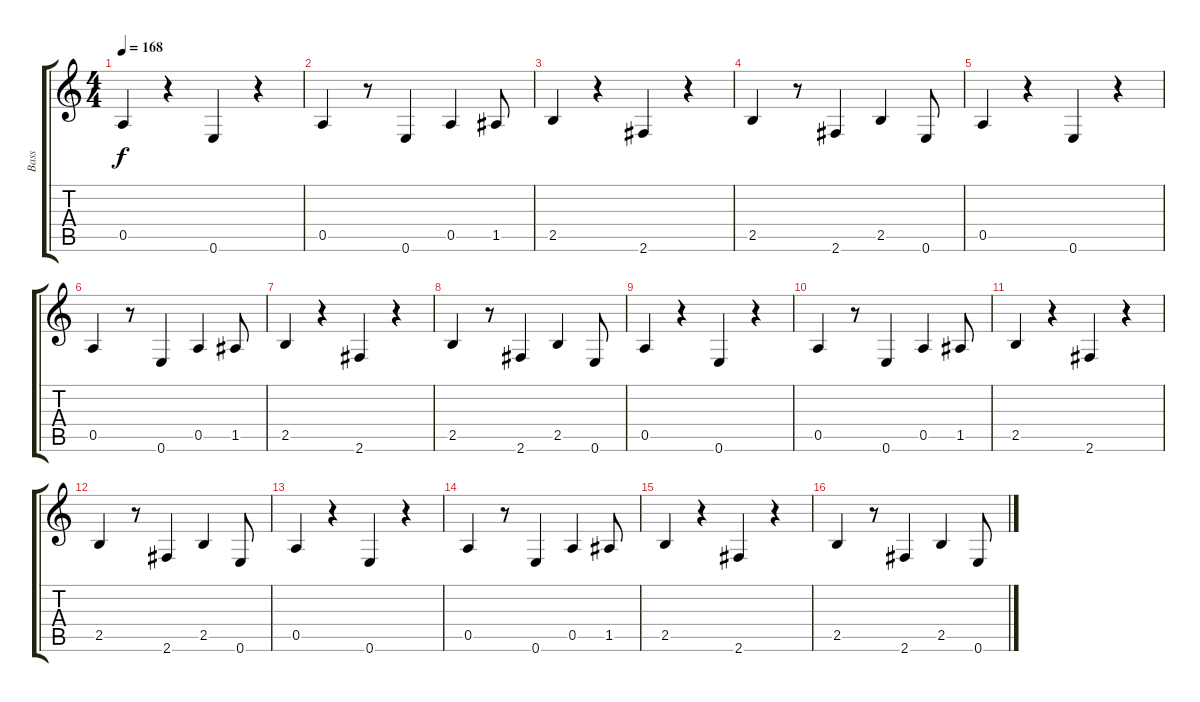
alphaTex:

\track ("Bass" "Bass") {instrument acousticbass}
\staff {score tabs}
\tuning (E4 B3 G3 D3 A2 E2) {hide}
\ts (4 4)
\tempo 168
\clef g2
\ks c
0.5.4{dy f} r.4 0.6.4 r.4 |
0.5.4 r.8 0.6.4 0.5.4 1.5.8 |
2.5.4 r.4 2.6.4 r.4 |
2.5.4 r.8 2.6.4 2.5.4 0.6.8 |
0.5.4 r.4 0.6.4 r.4 |
0.5.4 r.8 0.6.4 0.5.4 1.5.8 |
2.5.4 r.4 2.6.4 r.4 |
2.5.4 r.8 2.6.4 2.5.4 0.6.8 |
0.5.4 r.4 0.6.4 r.4 |
0.5.4 r.8 0.6.4 0.5.4 1.5.8 |
2.5.4 r.4 2.6.4 r.4 |
2.5.4 r.8 2.6.4 2.5.4 0.6.8 |
0.5.4 r.4 0.6.4 r.4 |
0.5.4 r.8 0.6.4 0.5.4 1.5.8 |
2.5.4 r.4 2.6.4 r.4 |
2.5.4 r.8 2.6.4 2.5.4 0.6.8
